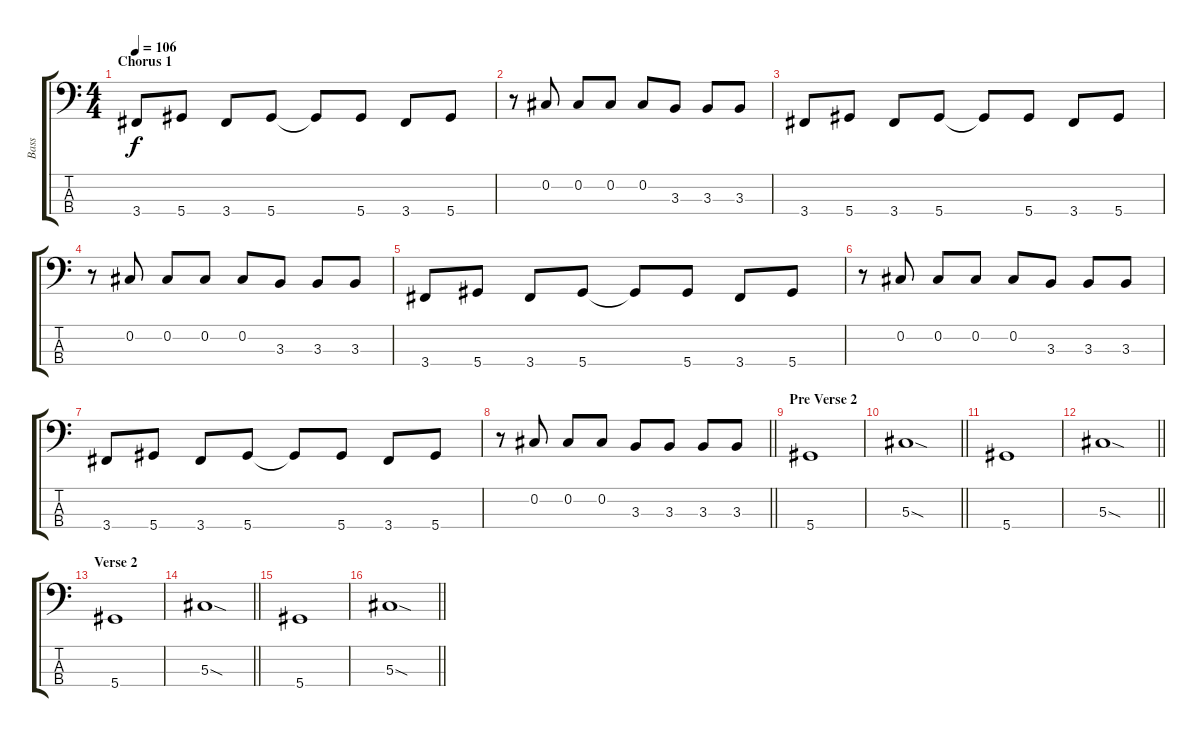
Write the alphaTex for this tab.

\track ("Bass" "Bass") {instrument electricbasspick}
\staff {score tabs}
\tuning (Gb2 Db2 Ab1 Eb1) {hide}
\ts (4 4)
\section ("" "Chorus 1")
\tempo 106
\clef f4
\ks c
3.4.8{dy f} 5.4.8 3.4.8 5.4.8 5.4{t}.8 5.4.8 3.4.8 5.4.8 |
r.8 0.2.8 0.2.8 0.2.8 0.2.8 3.3.8 3.3.8 3.3.8 |
3.4.8 5.4.8 3.4.8 5.4.8 5.4{t}.8 5.4.8 3.4.8 5.4.8 |
r.8 0.2.8 0.2.8 0.2.8 0.2.8 3.3.8 3.3.8 3.3.8 |
3.4.8 5.4.8 3.4.8 5.4.8 5.4{t}.8 5.4.8 3.4.8 5.4.8 |
r.8 0.2.8 0.2.8 0.2.8 0.2.8 3.3.8 3.3.8 3.3.8 |
3.4.8 5.4.8 3.4.8 5.4.8 5.4{t}.8 5.4.8 3.4.8 5.4.8 |
\barLineRight lightlight
r.8 0.2.8 0.2.8 0.2.8 3.3.8 3.3.8 3.3.8 3.3.8 |
\section ("" "Pre Verse 2")
5.4.1 |
\barLineRight lightlight
5.3{sod}.1 |
5.4.1 |
\barLineRight lightlight
5.3{sod}.1 |
\section ("" "Verse 2")
5.4.1 |
\barLineRight lightlight
5.3{sod}.1 |
5.4.1 |
\barLineRight lightlight
5.3{sod}.1
